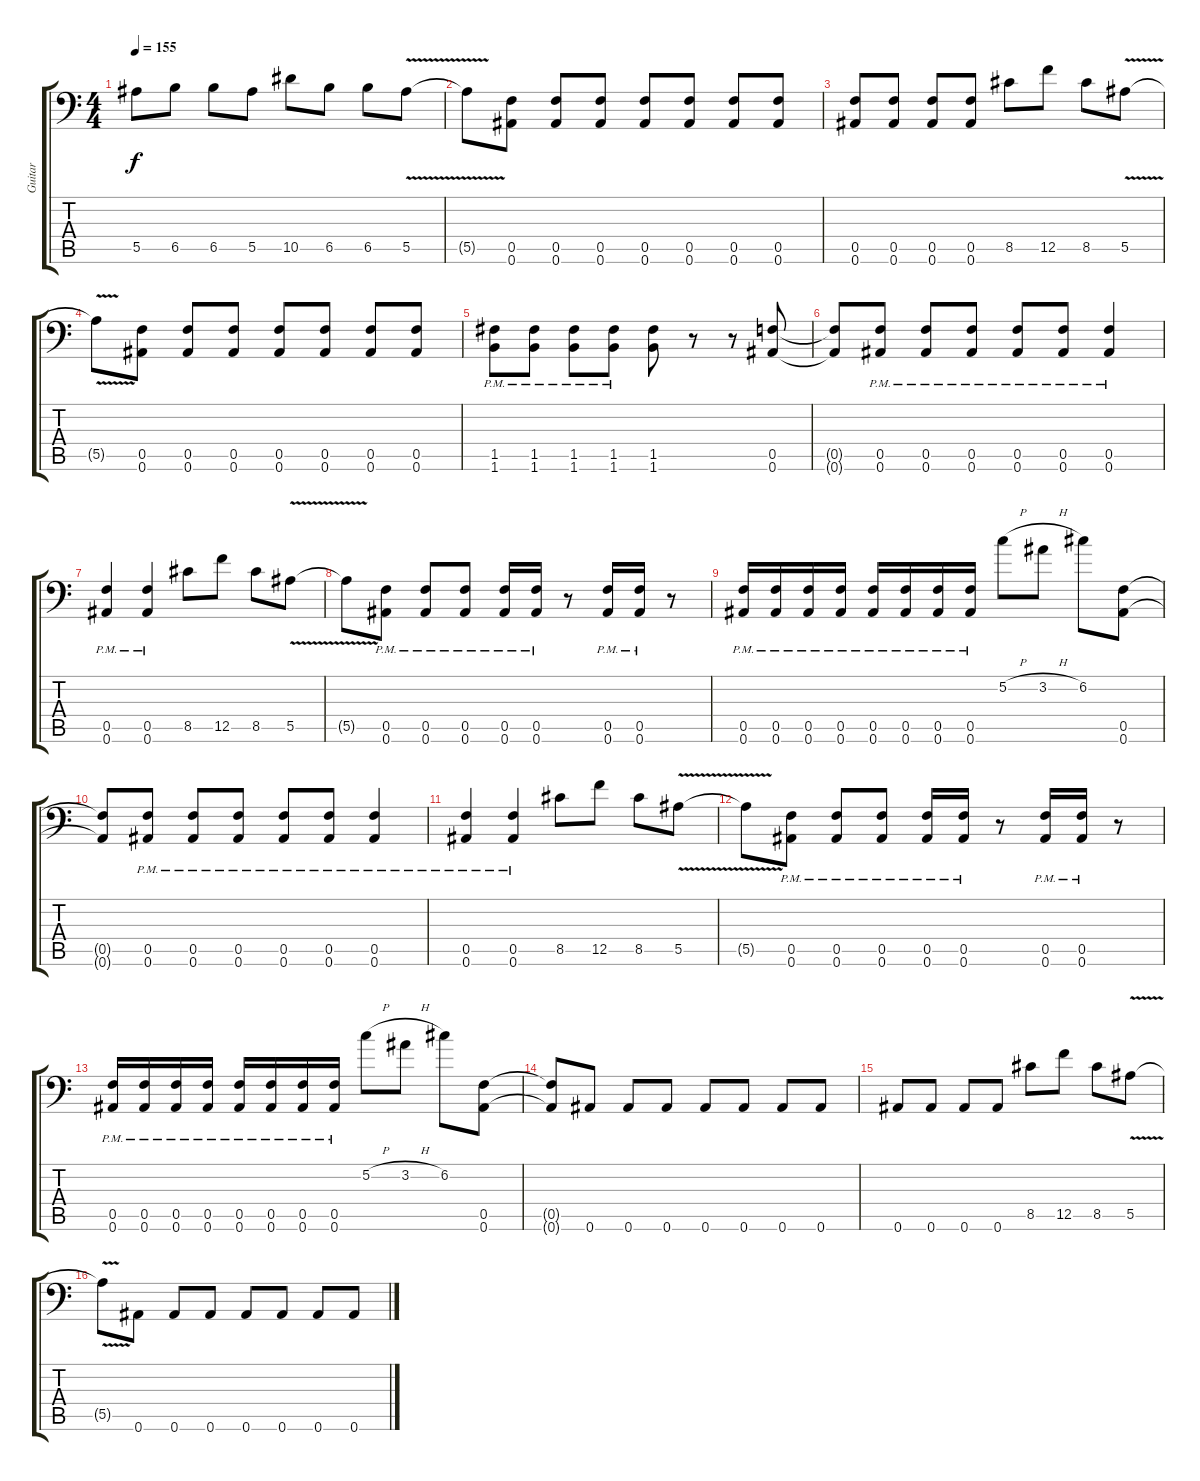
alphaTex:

\track ("Guitar" "Guitar") {instrument distortionguitar}
\staff {score tabs}
\tuning (C4 G3 Eb3 Bb2 F2 Bb1) {hide}
\ts (4 4)
\tempo 155
\clef f4
\ks c
5.5.8{dy f} 6.5.8 6.5.8 5.5.8 10.5.8 6.5.8 6.5.8 5.5{v}.8 |
5.5{t}.8 (0.5 0.6).8 (0.5 0.6).8 (0.5 0.6).8 (0.5 0.6).8 (0.5 0.6).8 (0.5 0.6).8 (0.5 0.6).8 |
(0.5 0.6).8 (0.5 0.6).8 (0.5 0.6).8 (0.5 0.6).8 8.5.8 12.5.8 8.5.8 5.5{v}.8 |
5.5{t}.8 (0.5 0.6).8 (0.5 0.6).8 (0.5 0.6).8 (0.5 0.6).8 (0.5 0.6).8 (0.5 0.6).8 (0.5 0.6).8 |
(1.5{pm} 1.6{pm}).8{volume 15 balance 0 instrument distortionguitar} (1.5{pm} 1.6{pm}).8 (1.5{pm} 1.6{pm}).8 (1.5{pm} 1.6{pm}).8 (1.5 1.6).8 r.8 r.8 (0.5 0.6).8 |
(0.5{t} 0.6{t}).8 (0.5{pm} 0.6{pm}).8 (0.5{pm} 0.6{pm}).8 (0.5{pm} 0.6{pm}).8 (0.5{pm} 0.6{pm}).8 (0.5{pm} 0.6{pm}).8 (0.5{pm} 0.6{pm}).4 |
(0.5{pm} 0.6{pm}).4 (0.5{pm} 0.6{pm}).4 8.5.8 12.5.8 8.5.8 5.5{v}.8 |
5.5{t}.8 (0.5{pm} 0.6{pm}).8 (0.5{pm} 0.6{pm}).8 (0.5{pm} 0.6{pm}).8 (0.5{pm} 0.6{pm}).16 (0.5{pm} 0.6{pm}).16 r.8 (0.5{pm} 0.6{pm}).16 (0.5{pm} 0.6{pm}).16 r.8 |
(0.5{pm} 0.6{pm}).16 (0.5{pm} 0.6{pm}).16 (0.5{pm} 0.6{pm}).16 (0.5{pm} 0.6{pm}).16 (0.5{pm} 0.6{pm}).16 (0.5{pm} 0.6{pm}).16 (0.5{pm} 0.6{pm}).16 (0.5{pm} 0.6{pm}).16 5.2{h}.8 3.2{h}.8 6.2.8 (0.5 0.6).8 |
(0.5{t} 0.6{t}).8 (0.5{pm} 0.6{pm}).8 (0.5{pm} 0.6{pm}).8 (0.5{pm} 0.6{pm}).8 (0.5{pm} 0.6{pm}).8 (0.5{pm} 0.6{pm}).8 (0.5{pm} 0.6{pm}).4 |
(0.5{pm} 0.6{pm}).4 (0.5{pm} 0.6{pm}).4 8.5.8 12.5.8 8.5.8 5.5{v}.8 |
5.5{t}.8 (0.5{pm} 0.6{pm}).8 (0.5{pm} 0.6{pm}).8 (0.5{pm} 0.6{pm}).8 (0.5{pm} 0.6{pm}).16 (0.5{pm} 0.6{pm}).16 r.8 (0.5{pm} 0.6{pm}).16 (0.5{pm} 0.6{pm}).16 r.8 |
(0.5{pm} 0.6{pm}).16 (0.5{pm} 0.6{pm}).16 (0.5{pm} 0.6{pm}).16 (0.5{pm} 0.6{pm}).16 (0.5{pm} 0.6{pm}).16 (0.5{pm} 0.6{pm}).16 (0.5{pm} 0.6{pm}).16 (0.5{pm} 0.6{pm}).16 5.2{h}.8 3.2{h}.8 6.2.8 (0.5 0.6).8 |
(0.5{t} 0.6{t}).8 0.6.8 0.6.8 0.6.8 0.6.8 0.6.8 0.6.8 0.6.8 |
0.6.8 0.6.8 0.6.8 0.6.8 8.5.8 12.5.8 8.5.8 5.5{v}.8 |
5.5{t}.8 0.6.8 0.6.8 0.6.8 0.6.8 0.6.8 0.6.8 0.6.8
